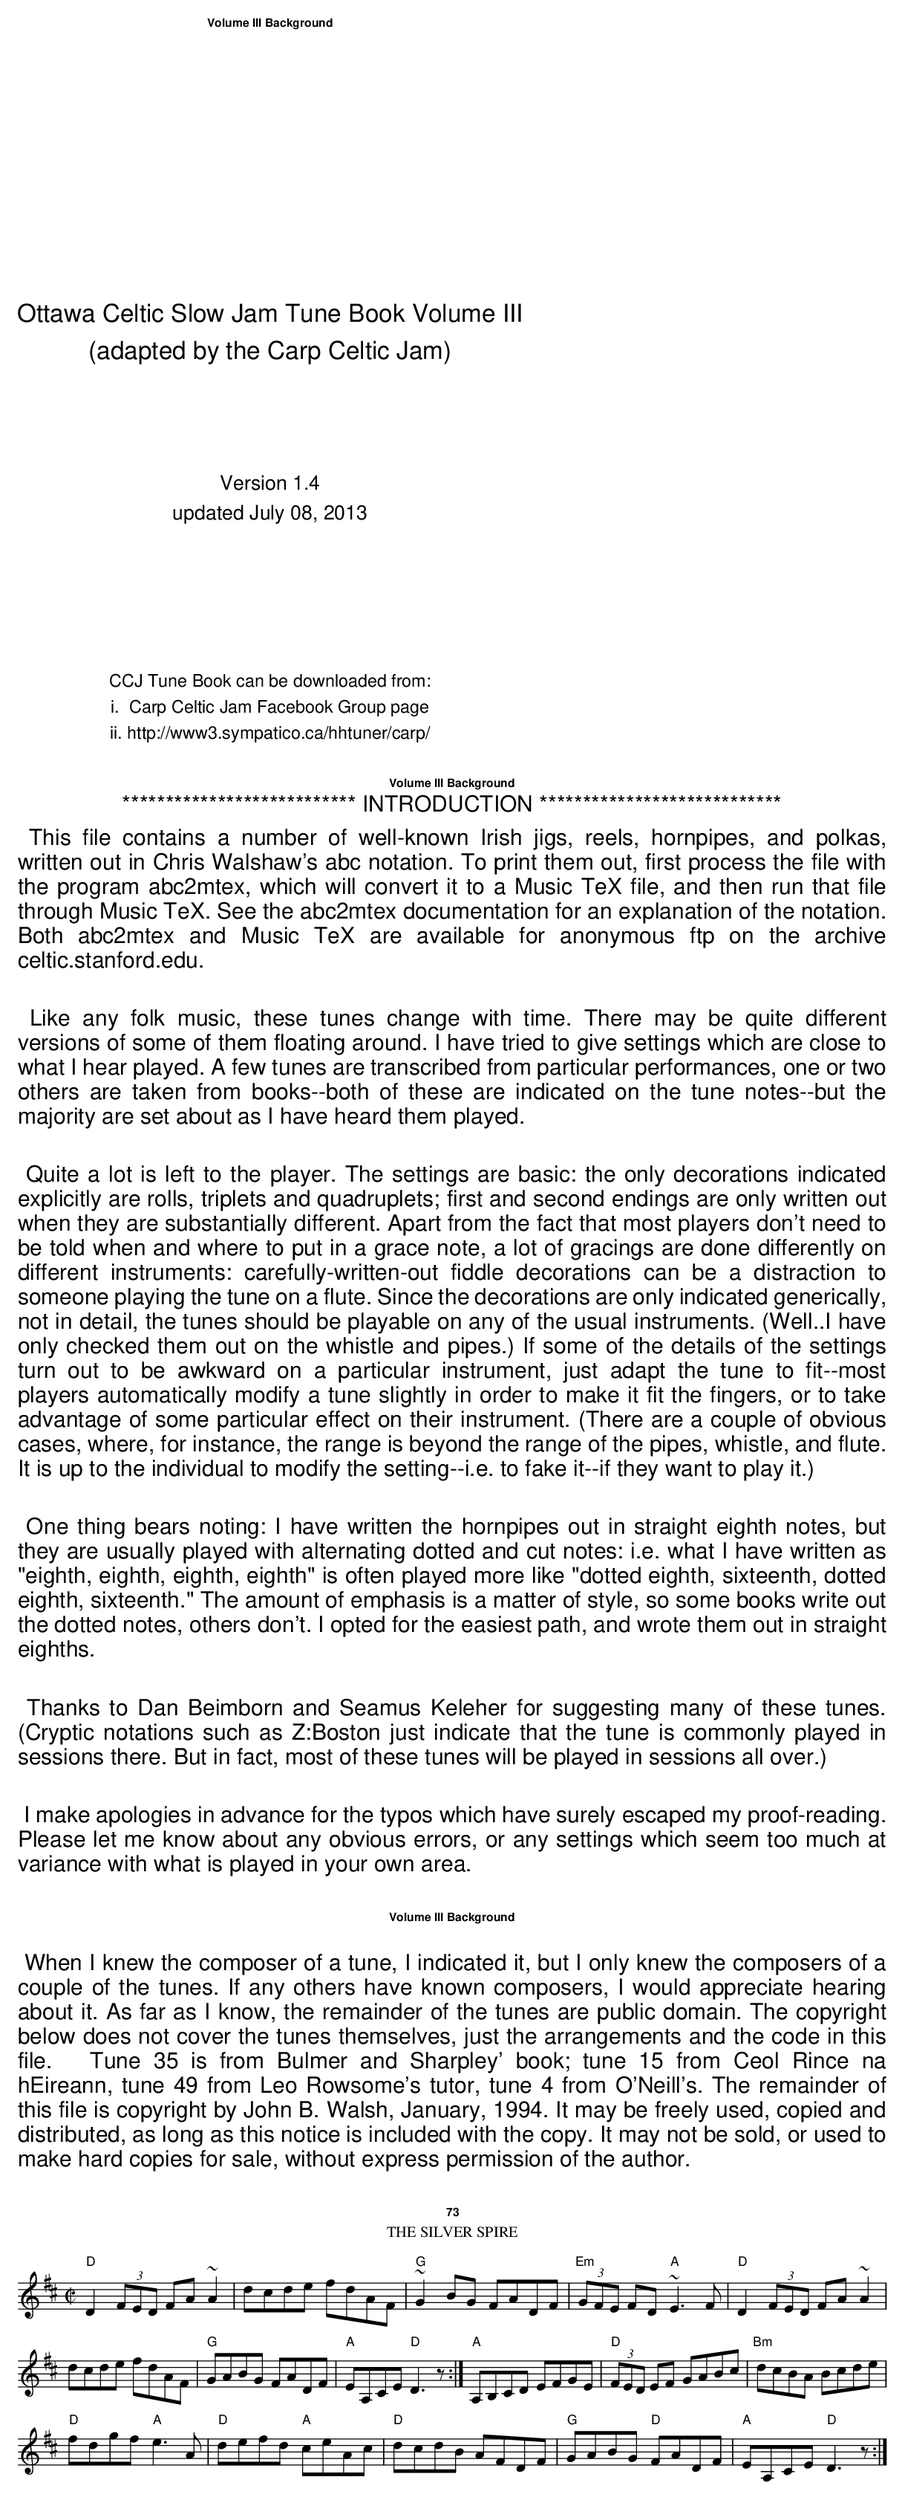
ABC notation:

X:1
T:Silver Spire, The
E:7
M:C|
K:D
"D"D2(3FED FA~A2|dcde fdAF|"G"~G2BG FADF|\
"Em"(3GFE FD "A"~E3F|"D"D2(3FED FA~A2|
dcde fdAF|"G"GABG FADF|"A"EA,CE "D"D3 z:|\
"A"A,B,CD EFGE|"D"(3FED EF GABc|"Bm"dcBA Bcde|
"D"fdgf "A"e3A| "D"defd "A"ceAc|"D"dcdB AFDF|\
"G"GABG "D"FADF|"A"EA,CE "D"D3z:|
